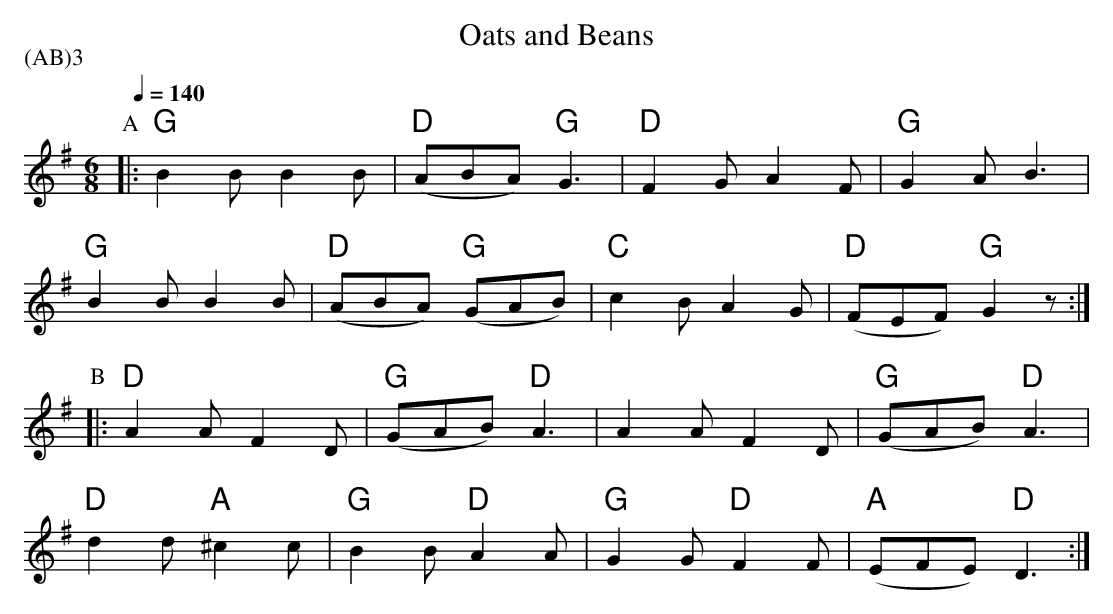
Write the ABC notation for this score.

X:1
T:Oats and Beans
P:(AB)3
M:6/8
L:1/8
Q:1/4=140
K:G
P:A
|: "G" B2 B B2 B | "D" (ABA) "G"  G3 |  "D" F2 G A2 F | "G" G2 A B3 |
"G" B2 B B2 B | "D" (ABA) "G" (GAB) | "C" c2 B A2 G | "D" (FEF) "G" G2 z :|
P:B
|: "D" A2 A F2 D | "G" (GAB) "D" A3 | A2 A F2 D | "G" (GAB) "D" A3 |
"D" d2 d "A" ^c2 c | "G" B2 B "D" A2 A | "G" G2 G "D" F2 F | "A" (EFE) "D" D3  :|
